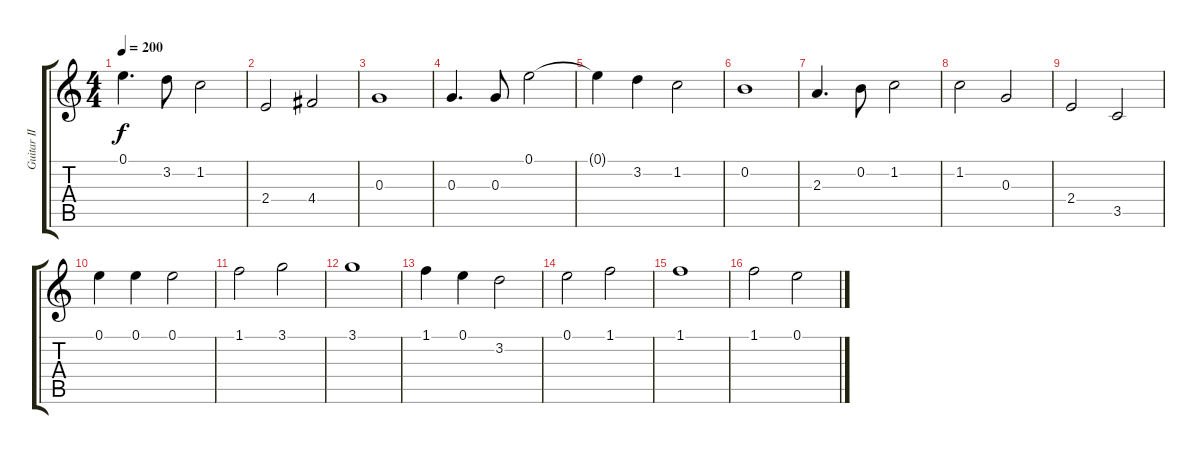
\track ("Guitar II" "Guitar II") {instrument electricguitarjazz}
\staff {score tabs}
\tuning (E4 B3 G3 D3 A2 E2) {hide}
\ts (4 4)
\tempo 200
\clef g2
\ks c
0.1.4{d dy f} 3.2.8 1.2.2 |
2.4.2 4.4.2 |
0.3.1 |
0.3.4{d} 0.3.8 0.1.2 |
0.1{t}.4 3.2.4 1.2.2 |
0.2.1 |
2.3.4{d} 0.2.8 1.2.2 |
1.2.2 0.3.2 |
2.4.2 3.5.2 |
0.1.4 0.1.4 0.1.2 |
1.1.2 3.1.2 |
3.1.1 |
1.1.4 0.1.4 3.2.2 |
0.1.2 1.1.2 |
1.1.1 |
1.1.2 0.1.2
